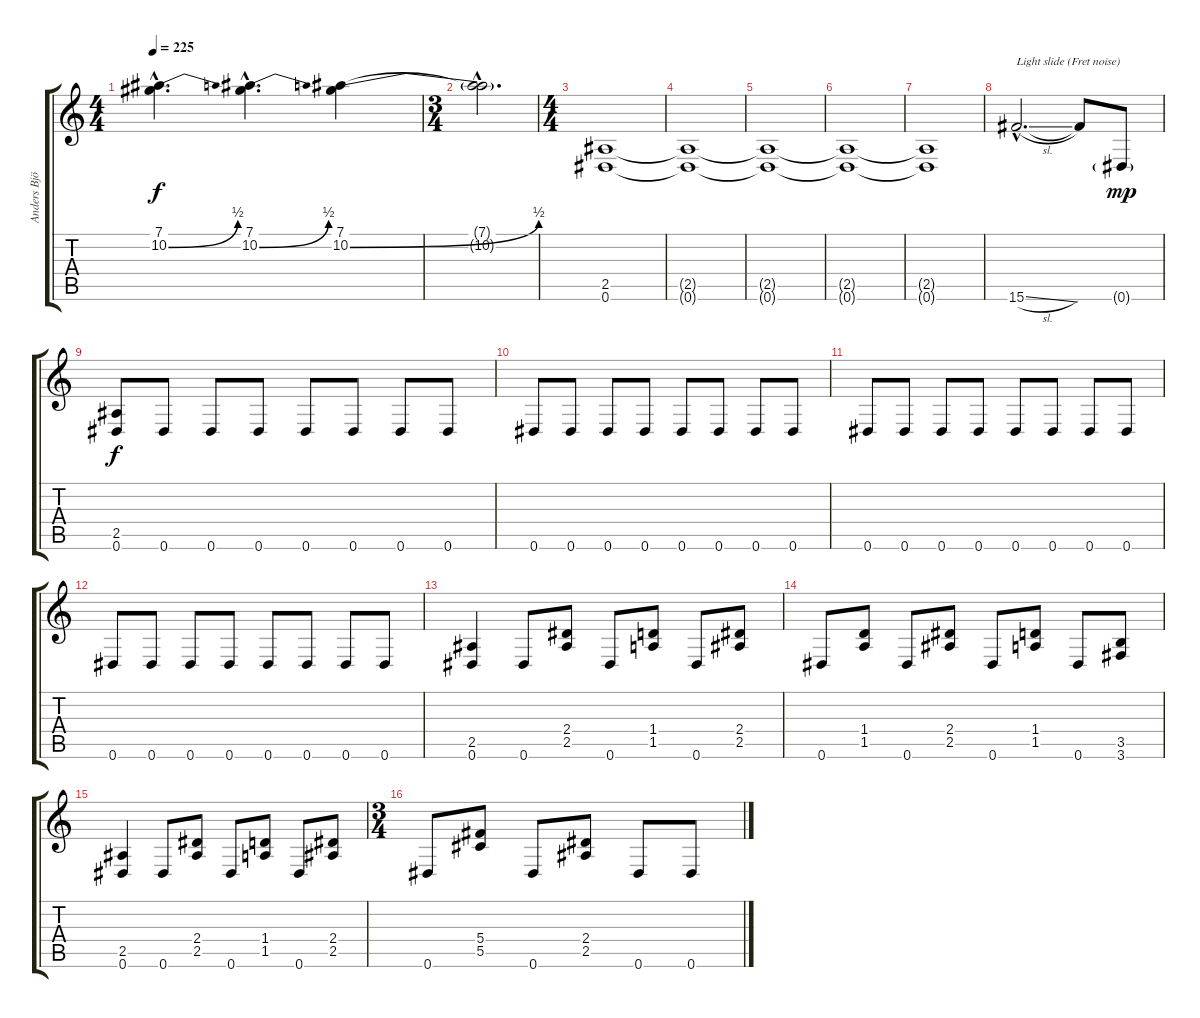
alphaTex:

\track ("Anders Björler" "Anders Bjö") {instrument distortionguitar}
\staff {score tabs}
\tuning (Eb4 Bb3 Gb3 Db3 Ab2 Eb2) {hide}
\ts (4 4)
\tempo 225
\clef g2
\ks c
(7.1{hac} 10.2{be (bend 0 0 60 2) hac}).4{d dy f} (7.1{hac} 10.2{be (bend 0 0 60 2) hac}).4{d} (7.1 10.2{be (bend 0 0 60 2)}).4 |
\ts (3 4)
(7.1{hac t} 10.2{hac t}).2{d} |
\ts (4 4)
(2.5 0.6).1 |
(2.5{t} 0.6{t}).1 |
(2.5{t} 0.6{t}).1 |
(2.5{t} 0.6{t}).1 |
(2.5{t} 0.6{t}).1 |
15.6{sl hac}.2{d txt "Light slide (Fret noise)" volume 16 instrument guitarfretnoise} 15.6{t}.8 0.6{g}.8{dy mp} |
(2.5 0.6).8{dy f volume 13 instrument distortionguitar} 0.6.8 0.6.8 0.6.8 0.6.8 0.6.8 0.6.8 0.6.8 |
0.6.8 0.6.8 0.6.8 0.6.8 0.6.8 0.6.8 0.6.8 0.6.8 |
0.6.8 0.6.8 0.6.8 0.6.8 0.6.8 0.6.8 0.6.8 0.6.8 |
0.6.8 0.6.8 0.6.8 0.6.8 0.6.8 0.6.8 0.6.8 0.6.8 |
(2.5 0.6).4 0.6.8 (2.4 2.5).8 0.6.8 (1.4 1.5).8 0.6.8 (2.4 2.5).8 |
0.6.8 (1.4 1.5).8 0.6.8 (2.4 2.5).8 0.6.8 (1.4 1.5).8 0.6.8 (3.5 3.6).8 |
(2.5 0.6).4 0.6.8 (2.4 2.5).8 0.6.8 (1.4 1.5).8 0.6.8 (2.4 2.5).8 |
\ts (3 4)
0.6.8 (5.4 5.5).8 0.6.8 (2.4 2.5).8 0.6.8 0.6.8
